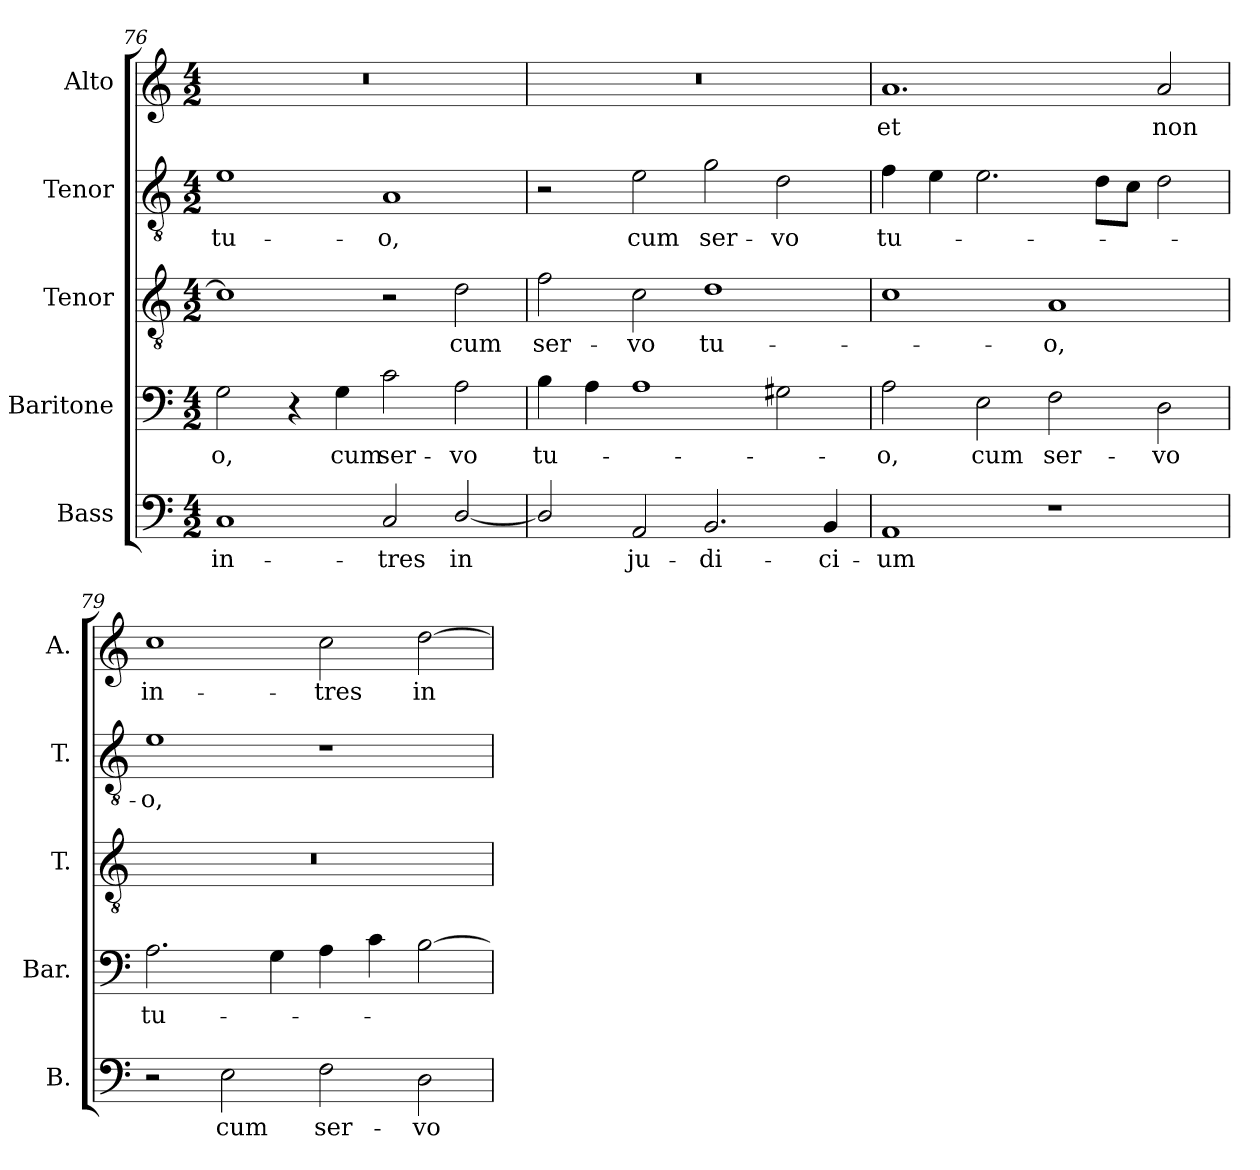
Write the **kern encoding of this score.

**kern	**text	**kern	**text	**kern	**text	**kern	**text	**kern	**text
*part5	*part5	*part4	*part4	*part3	*part3	*part2	*part2	*part1	*part1
*staff5	*staff5	*staff4	*staff4	*staff3	*staff3	*staff2	*staff2	*staff1	*staff1
*I"Bass	*	*I"Baritone	*	*I"Tenor	*	*I"Tenor	*	*I"Alto	*
*I'B.	*	*I'Bar.	*	*I'T.	*	*I'T.	*	*I'A.	*
*clefF4	*	*clefF4	*	*clefGv2	*	*clefGv2	*	*clefG2	*
*	*	*	*	*ITrd7c12	*	*ITrd7c12	*	*	*
*k[]	*	*k[]	*	*k[]	*	*k[]	*	*k[]	*
*C:	*	*C:	*	*C:	*	*C:	*	*C:	*
*M4/2	*	*M4/2	*	*M4/2	*	*M4/2	*	*M4/2	*
=76	=76	=76	=76	=76	=76	=76	=76	=76	=76
!	!LO:LY:b:color=#000000	!	!	!	!	!	!	!	!
!	!	!	!LO:LY:b:color=#000000	!	!	!	!	!	!
!	!	!	!	!	!	!	!LO:LY:b:color=#000000	!LO:N:vis=1	!
1Ci	in-	2Gi\	-o,	1Ci]	.	1Ei	tu-	0r	.
.	.	4r	.	.	.	.	.	.	.
!	!	!	!LO:LY:b:color=#000000	!	!	!	!	!	!
.	.	4Gi\	cum	.	.	.	.	.	.
!	!LO:LY:b:color=#000000	!	!	!	!	!	!	!	!
!	!	!	!LO:LY:b:color=#000000	!	!	!	!	!	!
!	!	!	!	!	!	!	!LO:LY:b:color=#000000	!	!
2Ci/	-tres	2ci\	ser-	2r	.	1AAi	-o,	.	.
!	!LO:LY:b:color=#000000	!	!	!	!	!	!	!	!
!	!	!	!LO:LY:b:color=#000000	!	!	!	!	!	!
!	!	!	!	!	!LO:LY:b:color=#000000	!	!	!	!
[2Di/	in	2Ai\	-vo	2Di\	cum	.	.	.	.
=77	=77	=77	=77	=77	=77	=77	=77	=77	=77
!	!	!	!LO:LY:b:color=#000000	!	!	!	!	!	!
!	!	!	!	!	!LO:LY:b:color=#000000	!	!	!LO:N:vis=1	!
2Di/]	.	4Bi\	tu-	2Fi\	ser-	2r	.	0r	.
.	.	4Ai\	.	.	.	.	.	.	.
!	!LO:LY:b:color=#000000	!	!	!	!	!	!	!	!
!	!	!	!	!	!LO:LY:b:color=#000000	!	!	!	!
!	!	!	!	!	!	!	!LO:LY:b:color=#000000	!	!
2AAi/	ju-	1Ai	.	2Ci\	-vo	2Ei\	cum	.	.
!	!LO:LY:b:color=#000000	!	!	!	!	!	!	!	!
!	!	!	!	!	!LO:LY:b:color=#000000	!	!	!	!
!	!	!	!	!	!	!	!LO:LY:b:color=#000000	!	!
2.BBi/	-di-	.	.	1Di	tu-	2Gi\	ser-	.	.
!	!	!	!	!	!	!	!LO:LY:b:color=#000000	!	!
.	.	2G#Xi\	.	.	.	2Di\	-vo	.	.
!	!LO:LY:b:color=#000000	!	!	!	!	!	!	!	!
4BBi/	-ci-	.	.	.	.	.	.	.	.
=78	=78	=78	=78	=78	=78	=78	=78	=78	=78
!	!LO:LY:b:color=#000000	!	!	!	!	!	!	!	!
!	!	!	!LO:LY:b:color=#000000	!	!	!	!	!	!
!	!	!	!	!	!	!	!LO:LY:b:color=#000000	!	!
!	!	!	!	!	!	!	!	!	!LO:LY:b:color=#000000
1AAi	-um	2Ai\	-o,	1Ci	.	4Fi\	tu-	1.ai	et
.	.	.	.	.	.	4Ei\	.	.	.
!	!	!	!LO:LY:b:color=#000000	!	!	!	!	!	!
.	.	2Ei\	cum	.	.	2.Ei\	.	.	.
!	!	!	!LO:LY:b:color=#000000	!	!	!	!	!	!
!	!	!	!	!	!LO:LY:b:color=#000000	!	!	!	!
1r	.	2Fi\	ser-	1AAi	-o,	.	.	.	.
.	.	.	.	.	.	8Di\L	.	.	.
.	.	.	.	.	.	8Ci\J	.	.	.
!	!	!	!LO:LY:b:color=#000000	!	!	!	!	!	!
!	!	!	!	!	!	!	!	!	!LO:LY:b:color=#000000
.	.	2Di\	-vo	.	.	2Di\	.	2ai/	non
=79	=79	=79	=79	=79	=79	=79	=79	=79	=79
!	!	!	!LO:LY:b:color=#000000	!LO:N:vis=1	!	!	!	!	!
!	!	!	!	!	!	!	!LO:LY:b:color=#000000	!	!
!	!	!	!	!	!	!	!	!	!LO:LY:b:color=#000000
2r	.	2.Ai\	tu-	0r	.	1Ei	-o,	1cci	in-
!	!LO:LY:b:color=#000000	!	!	!	!	!	!	!	!
2Ei\	cum	.	.	.	.	.	.	.	.
.	.	4Gi\	.	.	.	.	.	.	.
!	!LO:LY:b:color=#000000	!	!	!	!	!	!	!	!
!	!	!	!	!	!	!	!	!	!LO:LY:b:color=#000000
2Fi\	ser-	4Ai\	.	.	.	1r	.	2cci\	-tres
.	.	4ci\	.	.	.	.	.	.	.
!	!LO:LY:b:color=#000000	!	!	!	!	!	!	!	!
!	!	!	!	!	!	!	!	!	!LO:LY:b:color=#000000
2Di\	-vo	[2Bi\	.	.	.	.	.	[2ddi\	in
=	=	=	=	=	=	=	=	=	=
*-	*-	*-	*-	*-	*-	*-	*-	*-	*-
